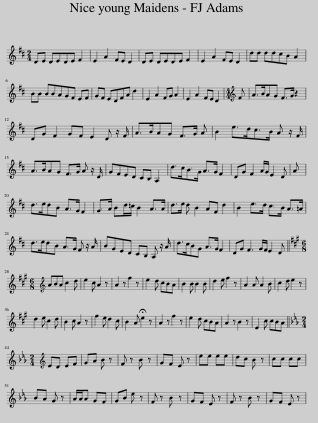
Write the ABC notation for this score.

X:1
L:1/8
M:2/4
I:linebreak $
K:D
V:1 treble
V:1
 DE DEDE F2 | E2 A2 FE D2 | DE DEDE F2 | E2 A2 FE D2 | dd ddcB A2 |$ %5
 BB BBAGF EF | GF EDFA d2 | E2 A2 FG A2 | E2 A2 FE D2 |[M:4/4][K:treble] F | %10
 A>BAG F>G z2 |$ DG F2 GF E2 D z/ F/ | A>BAG F>G A | B2 e>dc>B A z/ F/ |$ A>BAG F>G A z/ D/ | %15
 GFED CB, A,2 | d>cB>G A>G F2 | DG F2 A/G/ E2 D | A |$ d>edB A>G F2 | %20
 G>A Bd/=c/ B2 A>A | d>e d B2 AF d2 | B2 e>d c>B A>=A |$ d>edB A>G F z/ A/ | BGED CB, A, z/ A/ | %25
 d>cBG A>G F2 | DG F3 G/F/ E2 D ||$[K:A][M:6/8][K:treble] ABA c2 d | e2 c A2 z | A2 z f2 z | %30
 e2 d cBA | B2 B B2 B | d2 e f2 z | A2 A A2 B | c2 d e2 z |$ %35
 d2 e c2 d | B2 c A2 z | f2 e d2 c | B2 A !fermata!e2 z | A2 z f2 z | %40
 e2 d cBA | A2 z B2 z | E2 c cBA ||$[K:Eb][M:2/4][K:treble] ED EF | GA B z | %45
 F z B z | GF E z | ee ee | dc B z | cc cc |$ %50
 BA G z | A/A/A GF | GB e z | F z B z | GF E z | %55
 F z B z | GF E z | %57
